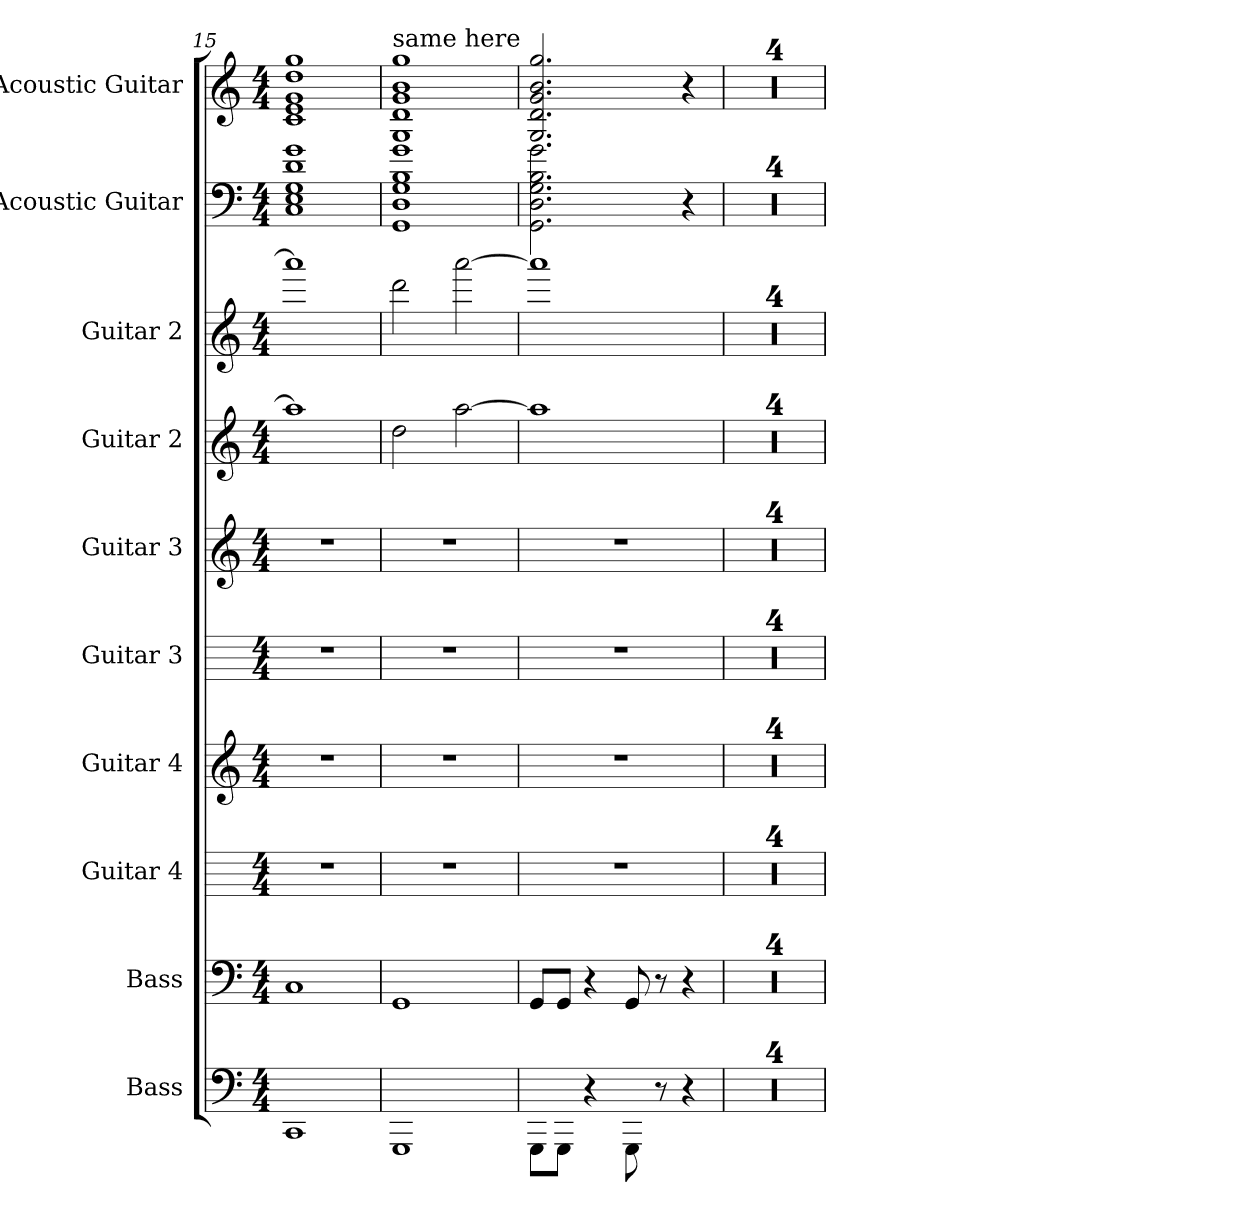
**kern	**kern	**kern	**kern	**kern	**kern	**kern	**kern	**kern	**kern
*part10	*part9	*part8	*part7	*part6	*part5	*part4	*part3	*part2	*part1
*staff10	*staff9	*staff8	*staff7	*staff6	*staff5	*staff4	*staff3	*staff2	*staff1
*I"Bass	*I"Bass	*I"Guitar 4	*I"Guitar 4	*I"Guitar 3	*I"Guitar 3	*I"Guitar 2	*I"Guitar 2	*I"Acoustic Guitar	*I"Acoustic Guitar
*	*clefF4	*	*clefG2	*	*clefG2	*	*clefG2	*	*clefG2
*	*ITrd7c12	*	*ITrd7c12	*	*ITrd7c12	*	*ITrd7c12	*	*ITrd7c12
*k[]	*k[]	*k[]	*k[]	*k[]	*k[]	*k[]	*k[]	*k[]	*k[]
*M4/4	*M4/4	*M4/4	*M4/4	*M4/4	*M4/4	*M4/4	*M4/4	*M4/4	*M4/4
=15	=15	=15	=15	=15	=15	=15	=15	=15	=15
1CC	1CC	1r	1r	1r	1r	1aa]	1aa]	1C 1E 1G 1d 1g	1C 1E 1G 1d 1g
=16	=16	=16	=16	=16	=16	=16	=16	=16	=16
!	!	!	!	!	!	!	!	!	!LO:TX:a:t=same here
1GGG	1GGG	1r	1r	1r	1r	2dd\	2dd\	1GG 1D 1G 1B 1g	1GG 1D 1G 1B 1g
.	.	.	.	.	.	[2aa\	[2aa\	.	.
=17	=17	=17	=17	=17	=17	=17	=17	=17	=17
8GGG\L	8GGG/L	1r	1r	1r	1r	1aa]	1aa]	2.GG\ 2.D\ 2.G\ 2.B\ 2.g\	2.GG/ 2.D/ 2.G/ 2.B/ 2.g/
8GGG\J	8GGG/J	.	.	.	.	.	.	.	.
4r	4r	.	.	.	.	.	.	.	.
8GGG\	8GGG/	.	.	.	.	.	.	.	.
8r	8r	.	.	.	.	.	.	.	.
4r	4r	.	.	.	.	.	.	4r	4r
=18	=18	=18	=18	=18	=18	=18	=18	=18	=18
1r	1r	1r	1r	1r	1r	1r	1r	1r	1r
=19	=19	=19	=19	=19	=19	=19	=19	=19	=19
1r	1r	1r	1r	1r	1r	1r	1r	1r	1r
=20	=20	=20	=20	=20	=20	=20	=20	=20	=20
1r	1r	1r	1r	1r	1r	1r	1r	1r	1r
=21	=21	=21	=21	=21	=21	=21	=21	=21	=21
1r	1r	1r	1r	1r	1r	1r	1r	1r	1r
=	=	=	=	=	=	=	=	=	=
*-	*-	*-	*-	*-	*-	*-	*-	*-	*-
